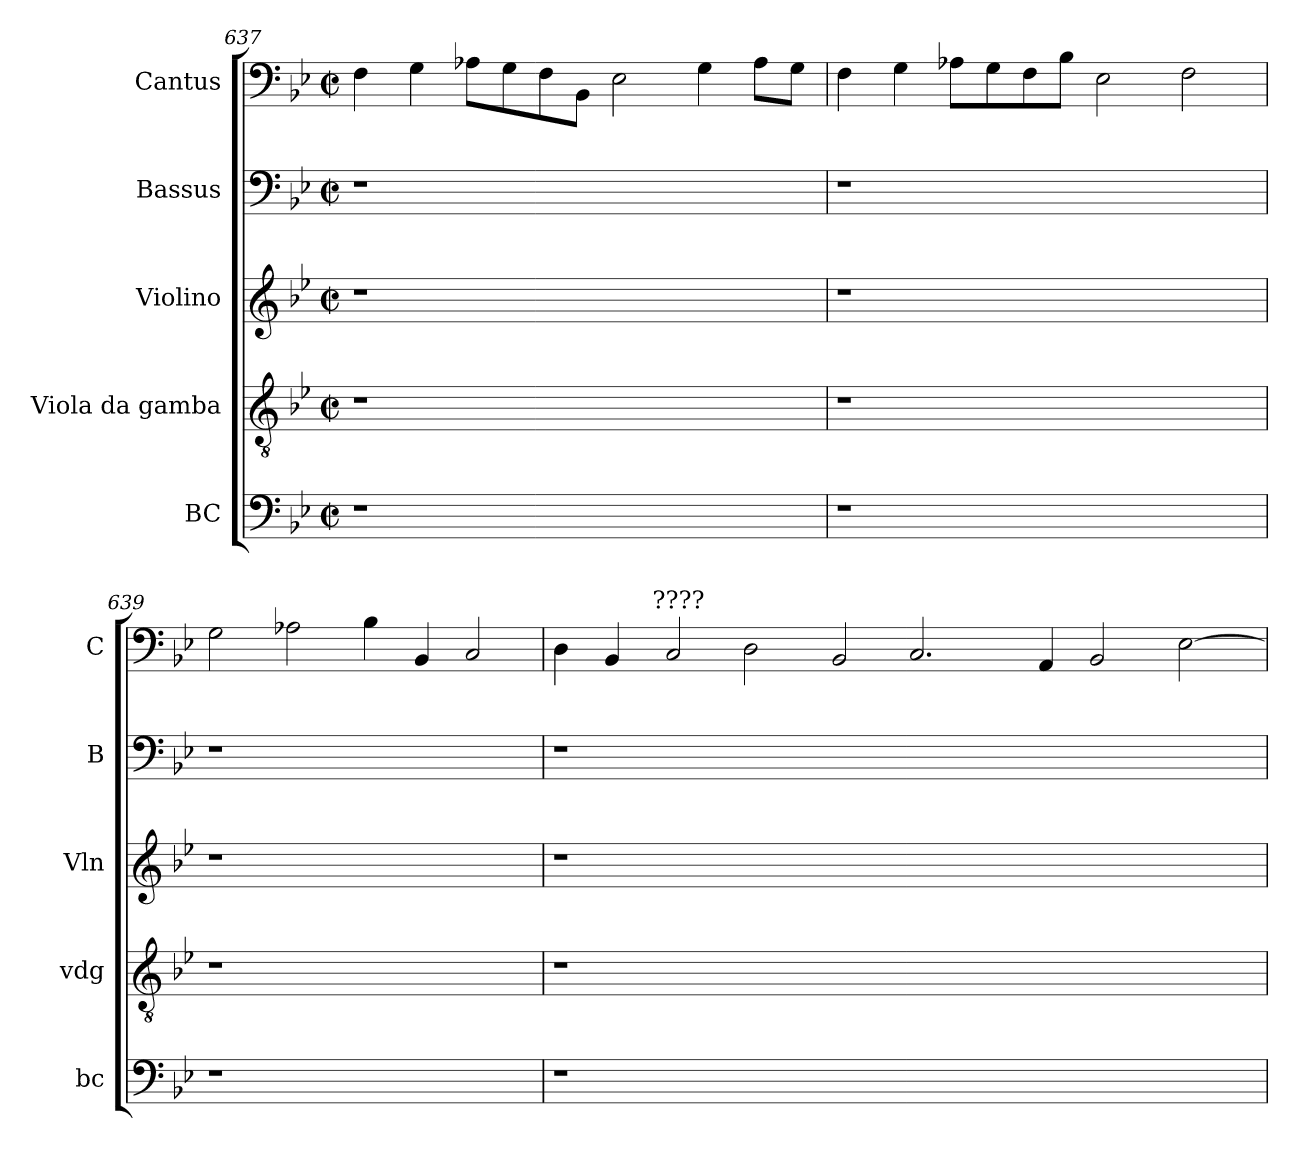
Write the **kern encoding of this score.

**kern	**kern	**kern	**kern	**kern
*part5	*part4	*part3	*part2	*part1
*staff5	*staff4	*staff3	*staff2	*staff1
*I"BC	*I"Viola da gamba	*I"Violino	*I"Bassus	*I"Cantus
*I'bc	*I'vdg	*I'Vln	*I'B	*I'C
*clefF4	*clefGv2	*clefG2	*clefF4	*clefF4
*k[b-e-]	*k[b-e-]	*k[b-e-]	*k[b-e-]	*k[b-e-]
*B-:	*B-:	*B-:	*B-:	*B-:
*M2/2	*M2/2	*M2/2	*M2/2	*M2/2
*met(c|)	*met(c|)	*met(c|)	*met(c|)	*met(c|)
=637	=637	=637	=637	=637
1r	1r	1r	1r	4F\
.	.	.	.	4G\
.	.	.	.	8A-X\L
.	.	.	.	8G\
.	.	.	.	8F\
.	.	.	.	8BB-\J
1ryy	1ryy	1ryy	1ryy	2E-\
.	.	.	.	4G\
.	.	.	.	8A-\L
.	.	.	.	8G\J
=638	=638	=638	=638	=638
1r	1r	1r	1r	4F\
.	.	.	.	4G\
.	.	.	.	8A-X\L
.	.	.	.	8G\
.	.	.	.	8F\
.	.	.	.	8B-\J
1ryy	1ryy	1ryy	1ryy	2E-\
.	.	.	.	2F\
=639	=639	=639	=639	=639
1r	1r	1r	1r	2G\
.	.	.	.	2A-X\
1ryy	1ryy	1ryy	1ryy	4B-\
.	.	.	.	4BB-/
.	.	.	.	2C/
!!LO:LB:g=z
=640	=640	=640	=640	=640
*	*	*	*	*^
1r	1r	1r	1r	4D\	4...ryy
.	.	.	.	4BB-/	.
!	!	!	!	!	!LO:TX:a:t=????
.	.	.	.	.	1ryy
.	.	.	.	2C/	.
0.ryy	0.ryy	0.ryy	0.ryy	2D\	.
.	.	.	.	.	1ryy
.	.	.	.	2BB-/	.
.	.	.	.	2.C/	.
.	.	.	.	.	1ryy
.	.	.	.	4AA/	.
.	.	.	.	2BB-/	.
.	.	.	.	.	2ryy
.	.	.	.	[>2E-\	.
.	.	.	.	.	32ryy
*	*	*	*	*v	*v
=	=	=	=	=
*-	*-	*-	*-	*-
